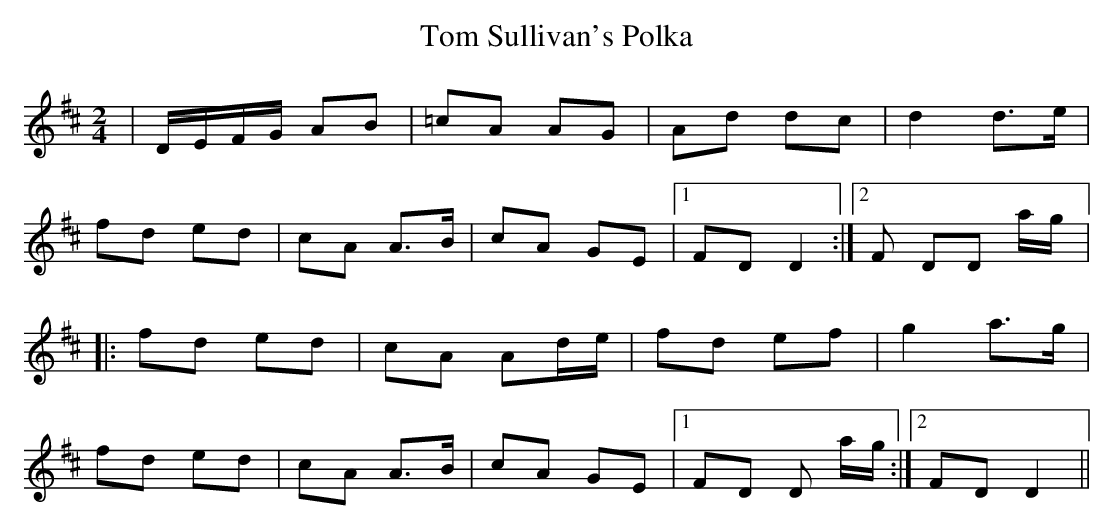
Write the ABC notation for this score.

X:1
T:Tom Sullivan's Polka
M:2/4
L:1/8
K:D
| D/E/F/G/ AB | =cA AG   | Ad dc | d2 d>e  |
  fd       ed | cA A>B   | cA GE |[1 FD D2:|[2 F DD a/g/|:
  fd       ed | cA Ad/e/ | fd ef | g2 a>g  |
  fd       ed | cA A>B   | cA GE |[1 FD D a/g/:|[2 FD D2 ||
